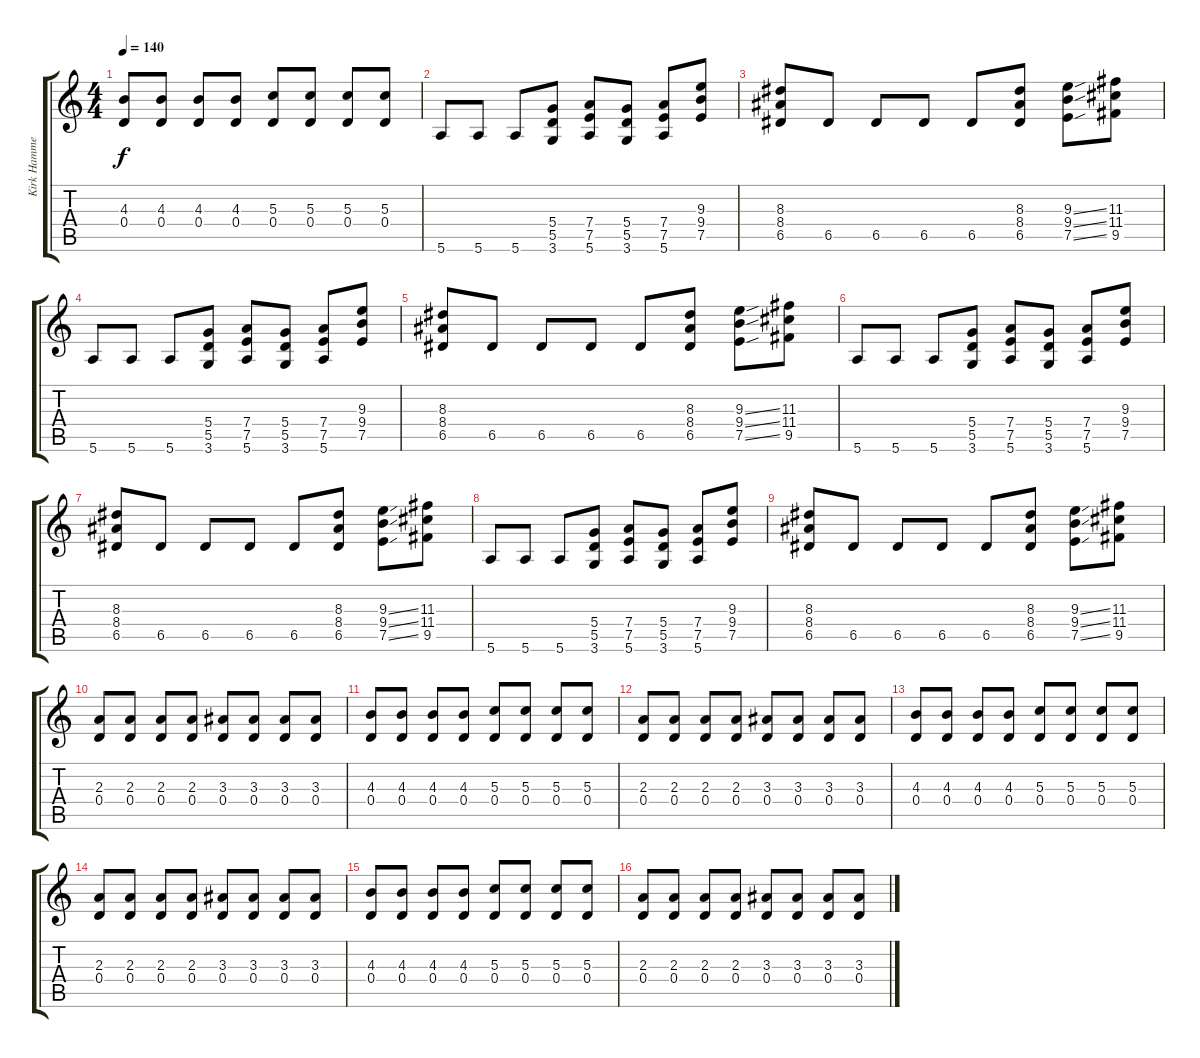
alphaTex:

\track ("Kirk Hammet (Guitar dist)" "Kirk Hamme") {instrument distortionguitar}
\staff {score tabs}
\tuning (E4 B3 G3 D3 A2 E2) {hide}
\ts (4 4)
\tempo 140
\clef g2
\ks c
(4.3 0.4).8{dy f} (4.3 0.4).8 (4.3 0.4).8 (4.3 0.4).8 (5.3 0.4).8 (5.3 0.4).8 (5.3 0.4).8 (5.3 0.4).8 |
5.6.8 5.6.8 5.6.8 (5.4 5.5 3.6).8 (7.4 7.5 5.6).8 (5.4 5.5 3.6).8 (7.4 7.5 5.6).8 (9.3 9.4 7.5).8 |
(8.3 8.4 6.5).8 6.5.8 6.5.8 6.5.8 6.5.8 (8.3 8.4 6.5).8 (9.3{ss} 9.4{ss} 7.5{ss}).8 (11.3 11.4 9.5).8 |
5.6.8 5.6.8 5.6.8 (5.4 5.5 3.6).8 (7.4 7.5 5.6).8 (5.4 5.5 3.6).8 (7.4 7.5 5.6).8 (9.3 9.4 7.5).8 |
(8.3 8.4 6.5).8 6.5.8 6.5.8 6.5.8 6.5.8 (8.3 8.4 6.5).8 (9.3{ss} 9.4{ss} 7.5{ss}).8 (11.3 11.4 9.5).8 |
5.6.8 5.6.8 5.6.8 (5.4 5.5 3.6).8 (7.4 7.5 5.6).8 (5.4 5.5 3.6).8 (7.4 7.5 5.6).8 (9.3 9.4 7.5).8 |
(8.3 8.4 6.5).8 6.5.8 6.5.8 6.5.8 6.5.8 (8.3 8.4 6.5).8 (9.3{ss} 9.4{ss} 7.5{ss}).8 (11.3 11.4 9.5).8 |
5.6.8 5.6.8 5.6.8 (5.4 5.5 3.6).8 (7.4 7.5 5.6).8 (5.4 5.5 3.6).8 (7.4 7.5 5.6).8 (9.3 9.4 7.5).8 |
(8.3 8.4 6.5).8 6.5.8 6.5.8 6.5.8 6.5.8 (8.3 8.4 6.5).8 (9.3{ss} 9.4{ss} 7.5{ss}).8 (11.3 11.4 9.5).8 |
(2.3 0.4).8 (2.3 0.4).8 (2.3 0.4).8 (2.3 0.4).8 (3.3 0.4).8 (3.3 0.4).8 (3.3 0.4).8 (3.3 0.4).8 |
(4.3 0.4).8 (4.3 0.4).8 (4.3 0.4).8 (4.3 0.4).8 (5.3 0.4).8 (5.3 0.4).8 (5.3 0.4).8 (5.3 0.4).8 |
(2.3 0.4).8 (2.3 0.4).8 (2.3 0.4).8 (2.3 0.4).8 (3.3 0.4).8 (3.3 0.4).8 (3.3 0.4).8 (3.3 0.4).8 |
(4.3 0.4).8 (4.3 0.4).8 (4.3 0.4).8 (4.3 0.4).8 (5.3 0.4).8 (5.3 0.4).8 (5.3 0.4).8 (5.3 0.4).8 |
(2.3 0.4).8 (2.3 0.4).8 (2.3 0.4).8 (2.3 0.4).8 (3.3 0.4).8 (3.3 0.4).8 (3.3 0.4).8 (3.3 0.4).8 |
(4.3 0.4).8 (4.3 0.4).8 (4.3 0.4).8 (4.3 0.4).8 (5.3 0.4).8 (5.3 0.4).8 (5.3 0.4).8 (5.3 0.4).8 |
(2.3 0.4).8 (2.3 0.4).8 (2.3 0.4).8 (2.3 0.4).8 (3.3 0.4).8 (3.3 0.4).8 (3.3 0.4).8 (3.3 0.4).8
